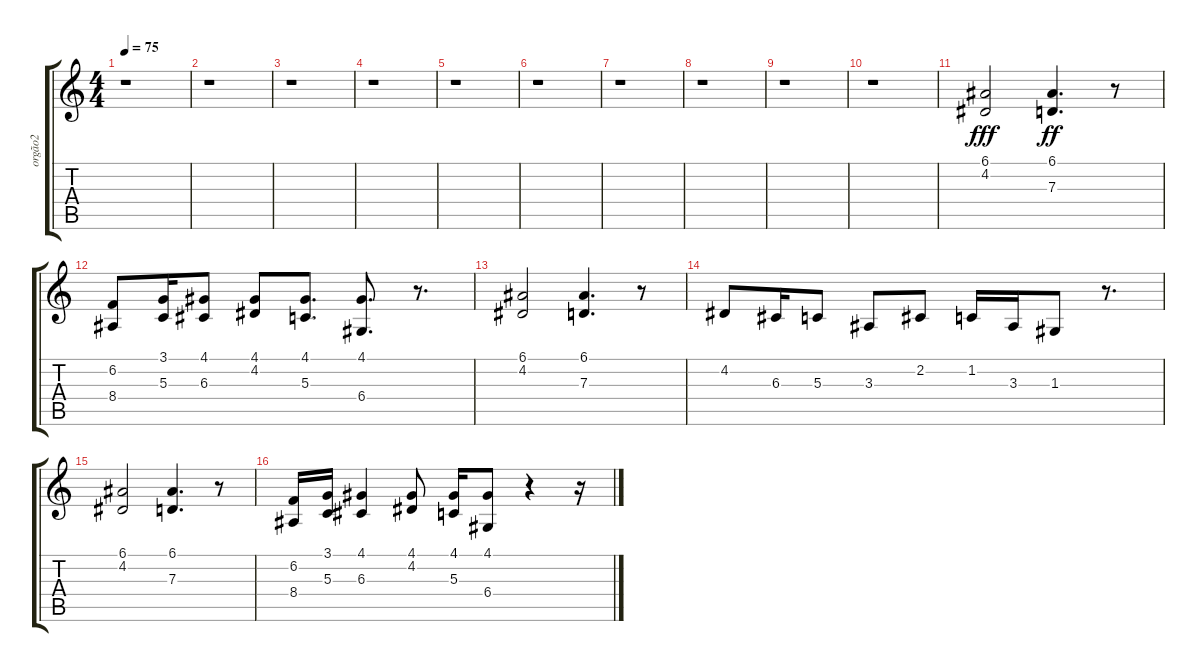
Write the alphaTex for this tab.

\track ("orgão2" "orgão2") {instrument choiraahs}
\staff {score tabs}
\tuning (E4 B3 G3 D3 A2 E2) {hide}
\ts (4 4)
\tempo 75
\clef g2
\ks c
r.1{dy f} |
r.1 |
r.1 |
r.1 |
r.1 |
r.1 |
r.1 |
r.1 |
r.1 |
r.1 |
(6.1 4.2).2{dy fff} (6.1 7.3).4{d dy ff} r.8 |
(6.2 8.4).8 (3.1 5.3).16 (4.1 6.3).8 (4.1 4.2).8 (4.1 5.3).8{d} (4.1 6.4).8{d} r.8{d} |
(6.1 4.2).2 (6.1 7.3).4{d} r.8 |
4.2.8 6.3.16 5.3.8 3.3.8 2.2.8 1.2.16 3.3.16 1.3.8 r.8{d} |
(6.1 4.2).2 (6.1 7.3).4{d} r.8 |
(6.2 8.4).16 (3.1 5.3).16 (4.1 6.3).4 (4.1 4.2).8 (4.1 5.3).16 (4.1 6.4).8 r.4 r.16
